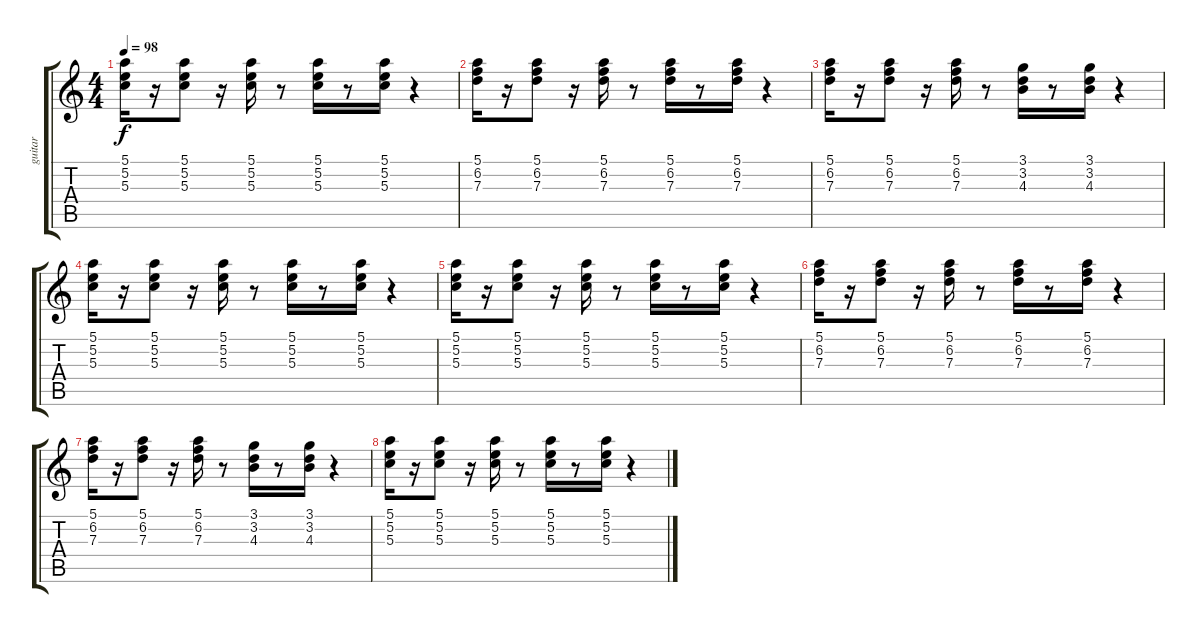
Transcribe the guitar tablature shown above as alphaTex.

\track ("guitar" "guitar") {instrument acousticguitarsteel}
\staff {score tabs}
\tuning (E4 B3 G3 D3 A2 E2) {hide}
\ts (4 4)
\tempo 98
\clef g2
\ks c
(5.1 5.2 5.3).16{dy f} r.16 (5.1 5.2 5.3).8 r.16 (5.1 5.2 5.3).16 r.8 (5.1 5.2 5.3).16 r.8 (5.1 5.2 5.3).16 r.4 |
(5.1 6.2 7.3).16 r.16 (5.1 6.2 7.3).8 r.16 (5.1 6.2 7.3).16 r.8 (5.1 6.2 7.3).16 r.8 (5.1 6.2 7.3).16 r.4 |
(5.1 6.2 7.3).16 r.16 (5.1 6.2 7.3).8 r.16 (5.1 6.2 7.3).16 r.8 (3.1 3.2 4.3).16 r.8 (3.1 3.2 4.3).16 r.4 |
(5.1 5.2 5.3).16 r.16 (5.1 5.2 5.3).8 r.16 (5.1 5.2 5.3).16 r.8 (5.1 5.2 5.3).16 r.8 (5.1 5.2 5.3).16 r.4 |
(5.1 5.2 5.3).16 r.16 (5.1 5.2 5.3).8 r.16 (5.1 5.2 5.3).16 r.8 (5.1 5.2 5.3).16 r.8 (5.1 5.2 5.3).16 r.4 |
(5.1 6.2 7.3).16 r.16 (5.1 6.2 7.3).8 r.16 (5.1 6.2 7.3).16 r.8 (5.1 6.2 7.3).16 r.8 (5.1 6.2 7.3).16 r.4 |
(5.1 6.2 7.3).16 r.16 (5.1 6.2 7.3).8 r.16 (5.1 6.2 7.3).16 r.8 (3.1 3.2 4.3).16 r.8 (3.1 3.2 4.3).16 r.4 |
(5.1 5.2 5.3).16 r.16 (5.1 5.2 5.3).8 r.16 (5.1 5.2 5.3).16 r.8 (5.1 5.2 5.3).16 r.8 (5.1 5.2 5.3).16 r.4
